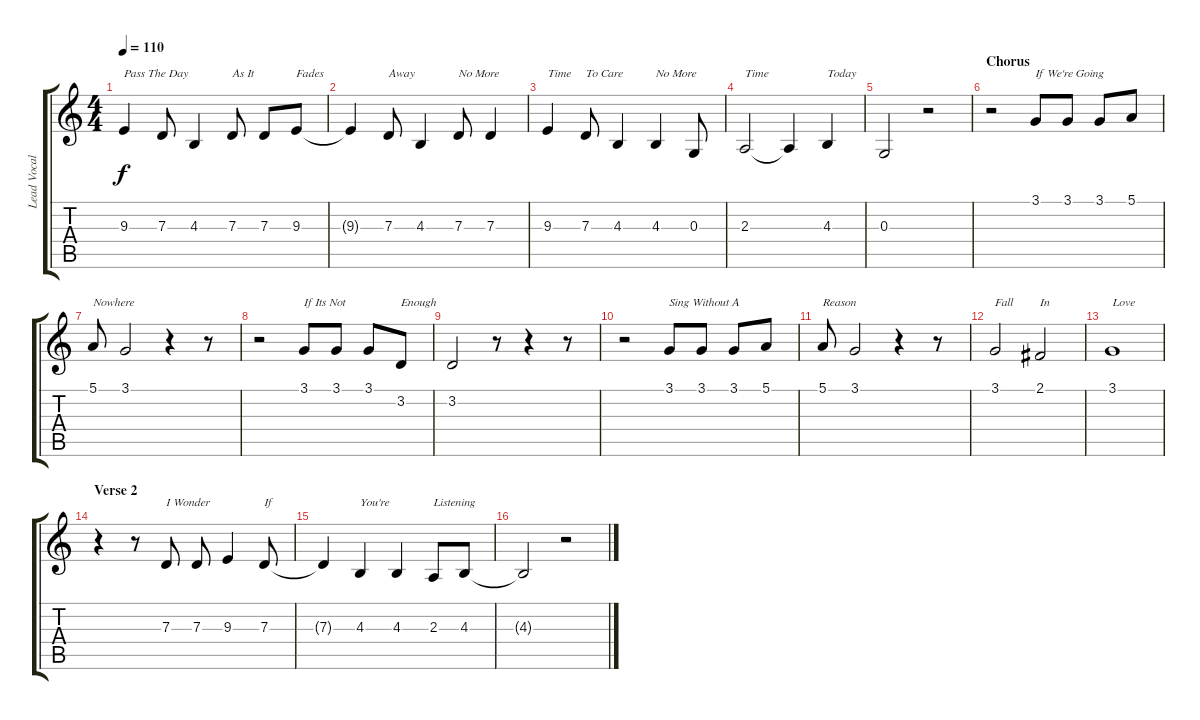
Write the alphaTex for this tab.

\track ("Lead Vocals" "Lead Vocal") {instrument violin}
\staff {score tabs}
\tuning (E4 B3 G3 D3 A2 E2) {hide}
\ts (4 4)
\tempo 110
\clef g2
\ks c
9.3.4{txt "Pass The Day" dy f} 7.3.8 4.3.4 7.3.8{txt "As It"} 7.3.8 9.3.8{txt "Fades"} |
9.3{t}.4 7.3.8{txt "Away"} 4.3.4 7.3.8{txt "No More"} 7.3.4 |
9.3.4{txt "Time"} 7.3.8{txt "To Care"} 4.3.4 4.3.4{txt "No More"} 0.3.8 |
2.3.2{txt "Time"} 2.3{t}.4 4.3.4{txt "Today"} |
0.3.2 r.2 |
\section ("" "Chorus")
r.2 3.1.8{txt "If We're Going"} 3.1.8 3.1.8 5.1.8 |
5.1.8{txt "Nowhere"} 3.1.2 r.4 r.8 |
r.2 3.1.8{txt "If Its Not"} 3.1.8 3.1.8 3.2.8{txt "Enough"} |
3.2.2 r.8 r.4 r.8 |
r.2 3.1.8{txt "Sing Without A"} 3.1.8 3.1.8 5.1.8 |
5.1.8{txt "Reason"} 3.1.2 r.4 r.8 |
3.1.2{txt "Fall"} 2.1.2{txt "In"} |
3.1.1{txt "Love"} |
\section ("" "Verse 2")
r.4 r.8 7.3.8{txt "I Wonder"} 7.3.8 9.3.4 7.3.8{txt "If"} |
7.3{t}.4 4.3.4{txt "You're"} 4.3.4 2.3.8{txt "Listening"} 4.3.8 |
4.3{t}.2 r.2
